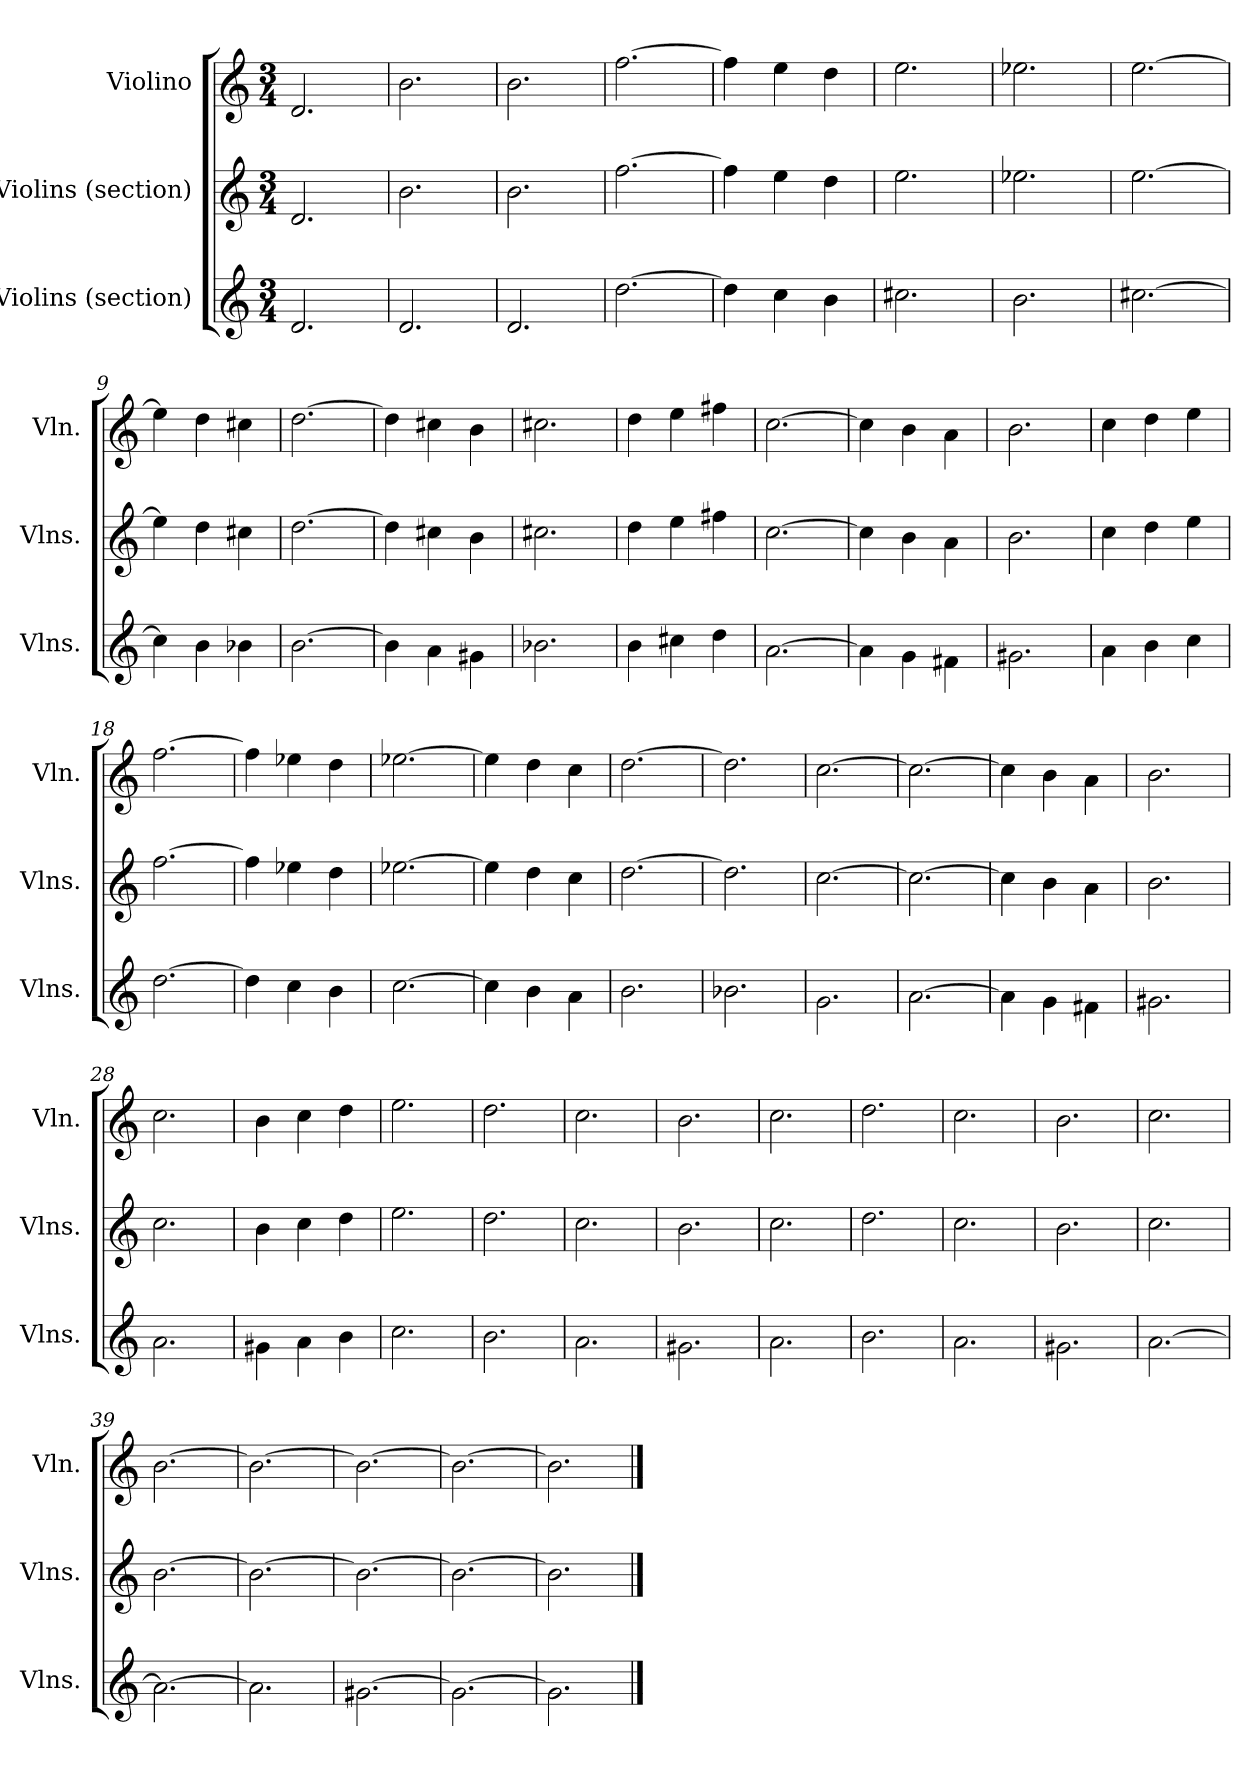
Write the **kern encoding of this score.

**kern	**kern	**kern
*part3	*part2	*part1
*staff3	*staff2	*staff1
*I"Violins (section)	*I"Violins (section)	*I"Violino
*I'Vlns.	*I'Vlns.	*I'Vln.
*clefG2	*clefG2	*clefG2
*k[]	*k[]	*k[]
*M3/4	*M3/4	*M3/4
=1	=1	=1
2.d/	2.d/	2.d/
=2	=2	=2
2.d/	2.b\	2.b\
=3	=3	=3
2.d/	2.b\	2.b\
=4	=4	=4
[2.dd\	[2.ff\	[2.ff\
=5	=5	=5
4dd\]	4ff\]	4ff\]
4cc\	4ee\	4ee\
4b\	4dd\	4dd\
=6	=6	=6
2.cc#X\	2.ee\	2.ee\
=7	=7	=7
2.b\	2.ee-X\	2.ee-X\
=8	=8	=8
[2.cc#X\	[2.ee\	[2.ee\
=9	=9	=9
4cc#\]	4ee\]	4ee\]
4b\	4dd\	4dd\
4b-X\	4cc#X\	4cc#X\
!!LO:LB:g=z
=10	=10	=10
[2.b\	[2.dd\	[2.dd\
=11	=11	=11
4b\]	4dd\]	4dd\]
4a\	4cc#X\	4cc#X\
4g#X\	4b\	4b\
=12	=12	=12
2.b-X\	2.cc#X\	2.cc#X\
=13	=13	=13
4b\	4dd\	4dd\
4cc#X\	4ee\	4ee\
4dd\	4ff#X\	4ff#X\
=14	=14	=14
[2.a\	[2.cc\	[2.cc\
=15	=15	=15
4a\]	4cc\]	4cc\]
4g\	4b\	4b\
4f#X\	4a\	4a\
=16	=16	=16
2.g#X\	2.b\	2.b\
=17	=17	=17
4a\	4cc\	4cc\
4b\	4dd\	4dd\
4cc\	4ee\	4ee\
=18	=18	=18
[2.dd\	[2.ff\	[2.ff\
=19	=19	=19
4dd\]	4ff\]	4ff\]
4cc\	4ee-X\	4ee-X\
4b\	4dd\	4dd\
!!LO:LB:g=z
=20	=20	=20
[2.cc\	[2.ee-X\	[2.ee-X\
=21	=21	=21
4cc\]	4ee-\]	4ee-\]
4b\	4dd\	4dd\
4a\	4cc\	4cc\
=22	=22	=22
2.b\	[2.dd\	[2.dd\
=23	=23	=23
2.b-X\	2.dd\]	2.dd\]
=24	=24	=24
2.g\	[2.cc\	[2.cc\
=25	=25	=25
[2.a\	2.cc\_	2.cc\_
=26	=26	=26
4a\]	4cc\]	4cc\]
4g\	4b\	4b\
4f#X\	4a\	4a\
=27	=27	=27
2.g#X\	2.b\	2.b\
=28	=28	=28
2.a\	2.cc\	2.cc\
=29	=29	=29
4g#X\	4b\	4b\
4a\	4cc\	4cc\
4b\	4dd\	4dd\
!!LO:LB:g=z
=30	=30	=30
2.cc\	2.ee\	2.ee\
=31	=31	=31
2.b\	2.dd\	2.dd\
=32	=32	=32
2.a\	2.cc\	2.cc\
=33	=33	=33
2.g#X\	2.b\	2.b\
=34	=34	=34
2.a\	2.cc\	2.cc\
=35	=35	=35
2.b\	2.dd\	2.dd\
=36	=36	=36
2.a\	2.cc\	2.cc\
=37	=37	=37
2.g#X\	2.b\	2.b\
=38	=38	=38
[2.a\	2.cc\	2.cc\
=39	=39	=39
2.a\_	[2.b\	[2.b\
=40	=40	=40
2.a\]	2.b\_	2.b\_
!!LO:PB:g=z
=41	=41	=41
[2.g#X\	2.b\_	2.b\_
=42	=42	=42
2.g#\_	2.b\_	2.b\_
=43	=43	=43
2.g#\]	2.b\]	2.b\]
==	==	==
*-	*-	*-
